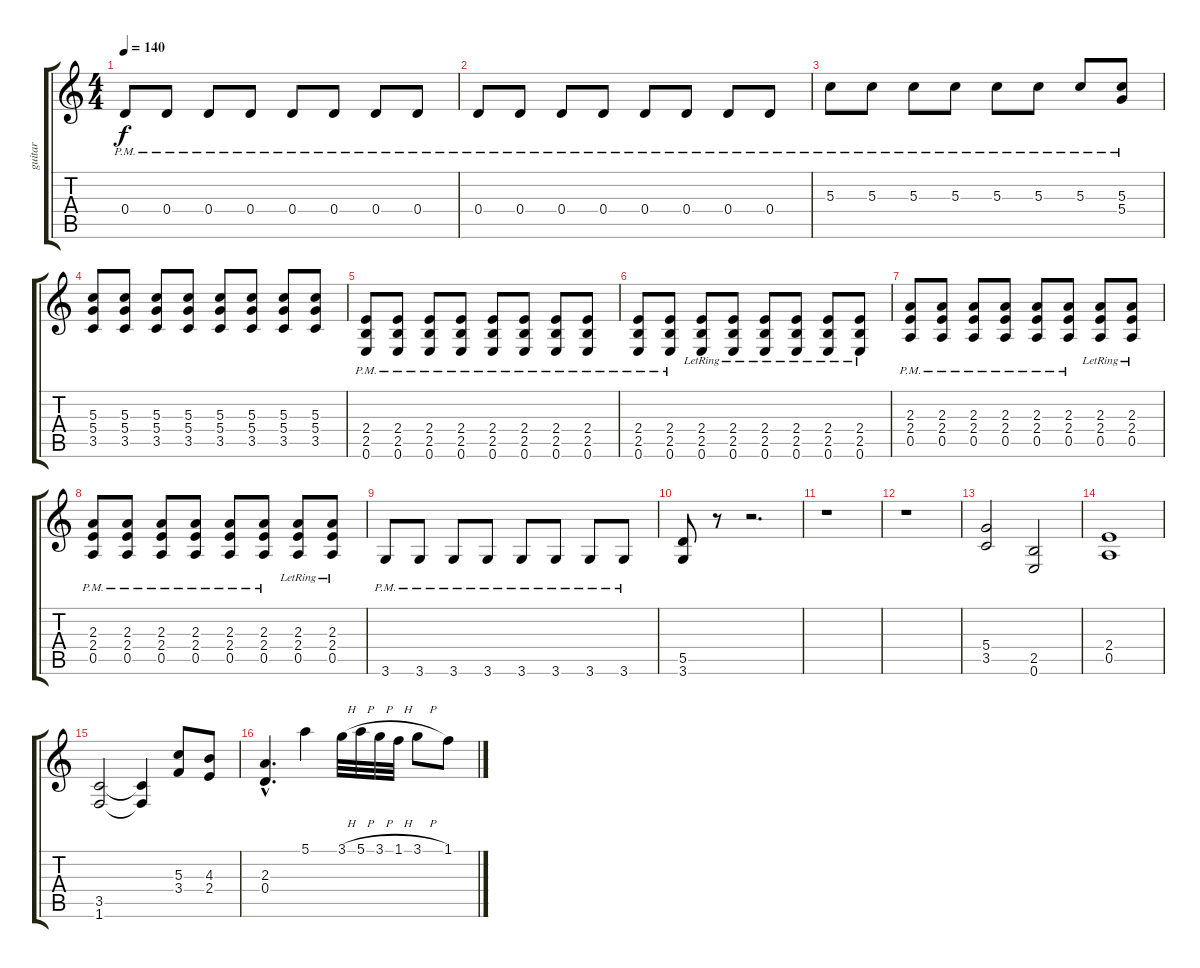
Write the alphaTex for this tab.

\track ("guitar" "guitar") {instrument overdrivenguitar}
\staff {score tabs}
\tuning (E4 B3 G3 D3 A2 E2) {hide}
\ts (4 4)
\tempo 140
\clef g2
\ks c
0.4{pm}.8{dy f} 0.4{pm}.8 0.4{pm}.8 0.4{pm}.8 0.4{pm}.8 0.4{pm}.8 0.4{pm}.8 0.4{pm}.8 |
0.4{pm}.8 0.4{pm}.8 0.4{pm}.8 0.4{pm}.8 0.4{pm}.8 0.4{pm}.8 0.4{pm}.8 0.4{pm}.8 |
5.3{pm}.8 5.3{pm}.8 5.3{pm}.8 5.3{pm}.8 5.3{pm}.8 5.3{pm}.8 5.3{pm}.8 (5.3{pm} 5.4).8{volume 9 instrument distortionguitar} |
(5.3 5.4 3.5).8{volume 4} (5.3 5.4 3.5).8{volume 5} (5.3 5.4 3.5).8{volume 8} (5.3 5.4 3.5).8{volume 8} (5.3 5.4 3.5).8{volume 10} (5.3 5.4 3.5).8{volume 11} (5.3 5.4 3.5).8{volume 12} (5.3 5.4 3.5).8{volume 14} |
(2.4 2.5 0.6{pm}).8{volume 9} (2.4 2.5 0.6{pm}).8 (2.4 2.5 0.6{pm}).8 (2.4 2.5 0.6{pm}).8 (2.4 2.5 0.6{pm}).8 (2.4 2.5 0.6{pm}).8 (2.4 2.5 0.6{pm}).8 (2.4 2.5 0.6{pm}).8 |
(2.4 2.5 0.6{pm}).8 (2.4 2.5 0.6{pm}).8 (2.4{lr} 2.5{lr} 0.6{lr}).8 (2.4{lr} 2.5{lr} 0.6{lr}).8 (2.4{lr} 2.5{lr} 0.6{lr}).8 (2.4{lr} 2.5{lr} 0.6{lr}).8 (2.4{lr} 2.5{lr} 0.6{lr}).8 (2.4{lr} 2.5{lr} 0.6{lr}).8 |
(2.3 2.4 0.5{pm}).8 (2.3 2.4 0.5{pm}).8 (2.3 2.4 0.5{pm}).8 (2.3 2.4 0.5{pm}).8 (2.3 2.4 0.5{pm}).8 (2.3 2.4 0.5{pm}).8 (2.3{lr} 2.4{lr} 0.5).8 (2.3{lr} 2.4{lr} 0.5).8 |
(2.3 2.4 0.5{pm}).8 (2.3 2.4 0.5{pm}).8 (2.3 2.4 0.5{pm}).8 (2.3 2.4 0.5{pm}).8 (2.3 2.4 0.5{pm}).8 (2.3 2.4 0.5{pm}).8 (2.3{lr} 2.4{lr} 0.5).8 (2.3{lr} 2.4{lr} 0.5).8 |
3.6{pm}.8 3.6{pm}.8 3.6{pm}.8 3.6{pm}.8 3.6{pm}.8 3.6{pm}.8 3.6{pm}.8 3.6{pm}.8 |
(5.5 3.6).8 r.8 r.2{d} |
r.1 |
r.1 |
(5.4 3.5).2 (2.5 0.6).2 |
(2.4 0.5).1 |
(3.5 1.6).2 (3.5{t} 1.6{t}).4 (5.3 3.4).8 (4.3 2.4).8 |
(2.3{hac} 0.4{hac}).4{d} 5.1.4 3.1{h}.32 5.1{h}.32 3.1{h}.32 1.1{h}.32 3.1{h}.8 1.1.8
